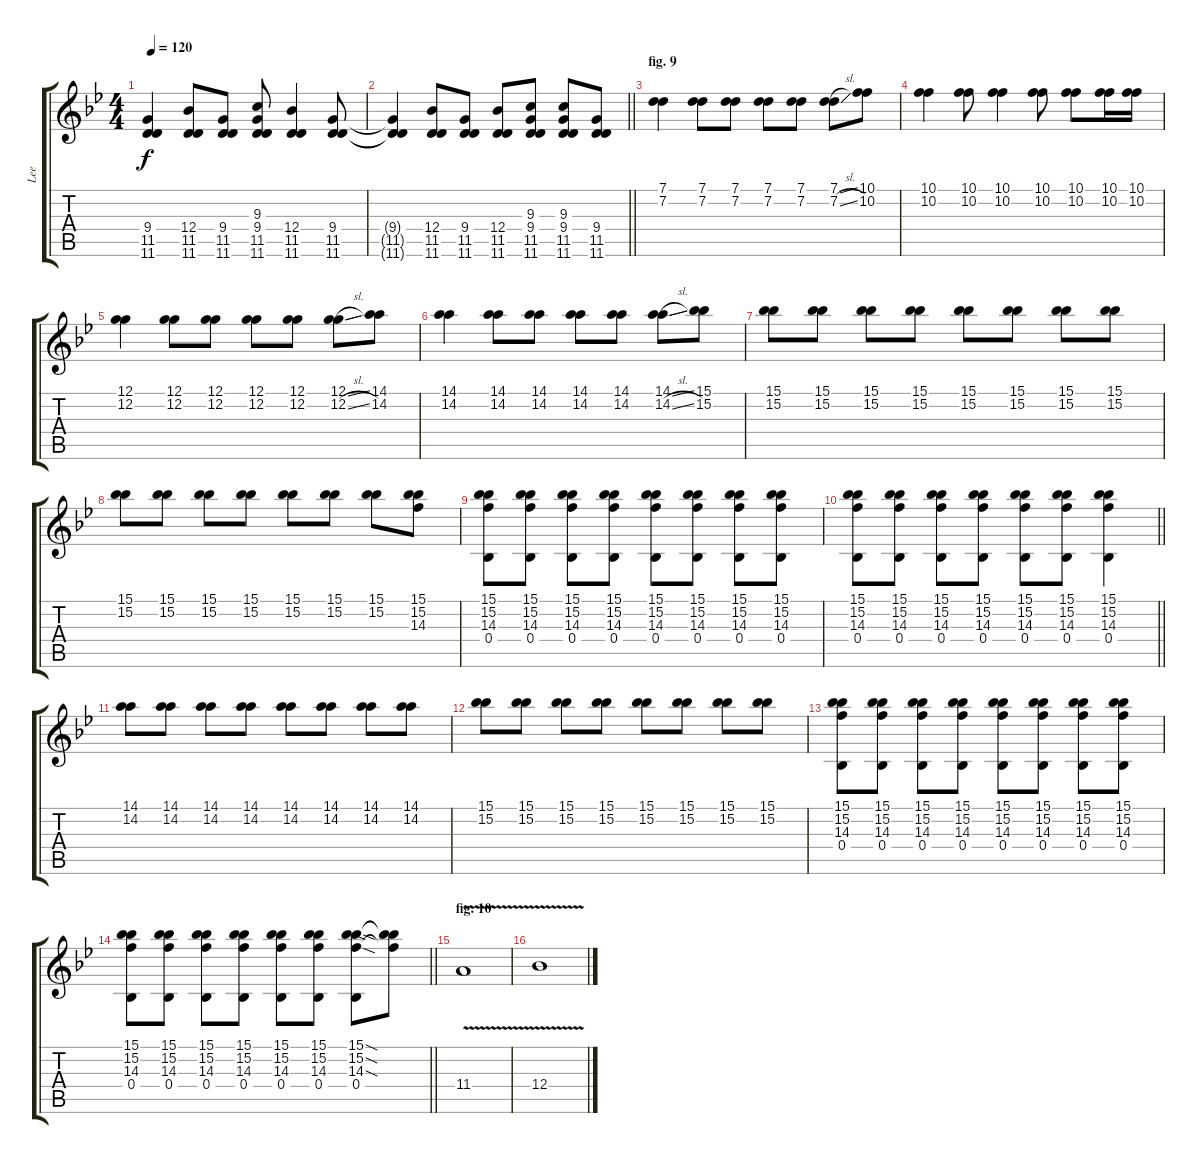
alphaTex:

\track ("Lee" "Lee") {instrument distortionguitar}
\staff {score tabs}
\tuning (G3 G3 Eb3 Bb2 Eb2 Eb2) {hide}
\ts (4 4)
\tempo 120
\clef g2
\ks gminor
(9.4{t} 11.5{t} 11.6{t}).4{dy f} (12.4 11.5 11.6).8 (9.4 11.5 11.6).8 (9.3 9.4 11.5 11.6).8 (12.4 11.5 11.6).4 (9.4 11.5 11.6).8 |
\barLineRight lightlight
(9.4{t} 11.5{t} 11.6{t}).4 (12.4 11.5 11.6).8 (9.4 11.5 11.6).8 (12.4 11.5 11.6).8 (9.3 9.4 11.5 11.6).8 (9.3 9.4 11.5 11.6).8 (9.4 11.5 11.6).8 |
\section ("" "fig. 9")
(7.1 7.2).4 (7.1 7.2).8 (7.1 7.2).8 (7.1 7.2).8 (7.1 7.2).8 (7.1{sl} 7.2{sl}).8 (10.1 10.2).8 |
(10.1 10.2).4 (10.1 10.2).8 (10.1 10.2).4 (10.1 10.2).8 (10.1 10.2).8 (10.1 10.2).16 (10.1 10.2).16 |
(12.1 12.2).4 (12.1 12.2).8 (12.1 12.2).8 (12.1 12.2).8 (12.1 12.2).8 (12.1{sl} 12.2{sl}).8 (14.1 14.2).8 |
(14.1 14.2).4 (14.1 14.2).8 (14.1 14.2).8 (14.1 14.2).8 (14.1 14.2).8 (14.1{sl} 14.2{sl}).8 (15.1 15.2).8 |
(15.1 15.2).8 (15.1 15.2).8 (15.1 15.2).8 (15.1 15.2).8 (15.1 15.2).8 (15.1 15.2).8 (15.1 15.2).8 (15.1 15.2).8 |
(15.1 15.2).8 (15.1 15.2).8 (15.1 15.2).8 (15.1 15.2).8 (15.1 15.2).8 (15.1 15.2).8 (15.1 15.2).8 (15.1 15.2 14.3).8 |
(15.1 15.2 14.3 0.4).8 (15.1 15.2 14.3 0.4).8 (15.1 15.2 14.3 0.4).8 (15.1 15.2 14.3 0.4).8 (15.1 15.2 14.3 0.4).8 (15.1 15.2 14.3 0.4).8 (15.1 15.2 14.3 0.4).8 (15.1 15.2 14.3 0.4).8 |
\barLineRight lightlight
(15.1 15.2 14.3 0.4).8 (15.1 15.2 14.3 0.4).8 (15.1 15.2 14.3 0.4).8 (15.1 15.2 14.3 0.4).8 (15.1 15.2 14.3 0.4).8 (15.1 15.2 14.3 0.4).8 (15.1 15.2 14.3 0.4).4 |
(14.1 14.2).8 (14.1 14.2).8 (14.1 14.2).8 (14.1 14.2).8 (14.1 14.2).8 (14.1 14.2).8 (14.1 14.2).8 (14.1 14.2).8 |
(15.1 15.2).8 (15.1 15.2).8 (15.1 15.2).8 (15.1 15.2).8 (15.1 15.2).8 (15.1 15.2).8 (15.1 15.2).8 (15.1 15.2).8 |
(15.1 15.2 14.3 0.4).8 (15.1 15.2 14.3 0.4).8 (15.1 15.2 14.3 0.4).8 (15.1 15.2 14.3 0.4).8 (15.1 15.2 14.3 0.4).8 (15.1 15.2 14.3 0.4).8 (15.1 15.2 14.3 0.4).8 (15.1 15.2 14.3 0.4).8 |
\barLineRight lightlight
(15.1 15.2 14.3 0.4).8 (15.1 15.2 14.3 0.4).8 (15.1 15.2 14.3 0.4).8 (15.1 15.2 14.3 0.4).8 (15.1 15.2 14.3 0.4).8 (15.1 15.2 14.3 0.4).8 (15.1{sod} 15.2{sod} 14.3{sod} 0.4).8 (15.1{t} 15.2{t} 14.3{t}).8 |
\section ("" "fig. 10")
11.4{v}.1 |
12.4{v}.1
